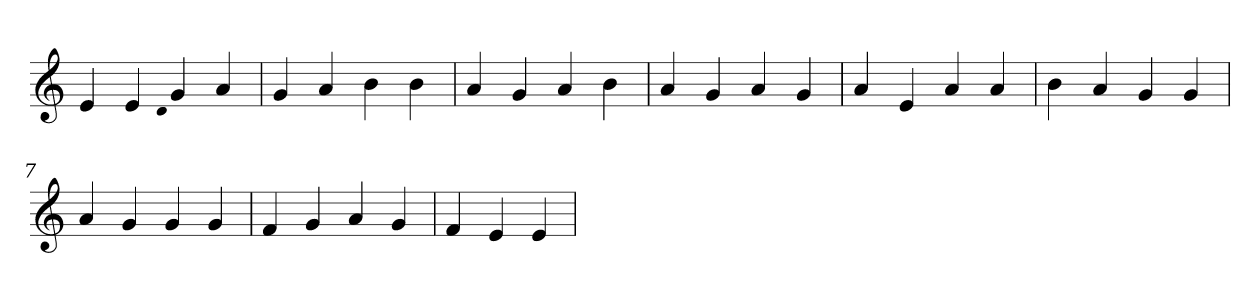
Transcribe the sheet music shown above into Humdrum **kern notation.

**kern
*part1
*staff1
*clefG2
=1
4e
4e
qqd
4g
4a
=2
4g
4a
4b
4b
=3
4a
4g
4a
4b
=4
4a
4g
4a
4g
=5
4a
4e
4a
4a
=6
4b
4a
4g
4g
=7
4a
4g
4g
4g
=8
4f
4g
4a
4g
=9
4f
4e
4e
=
*-
